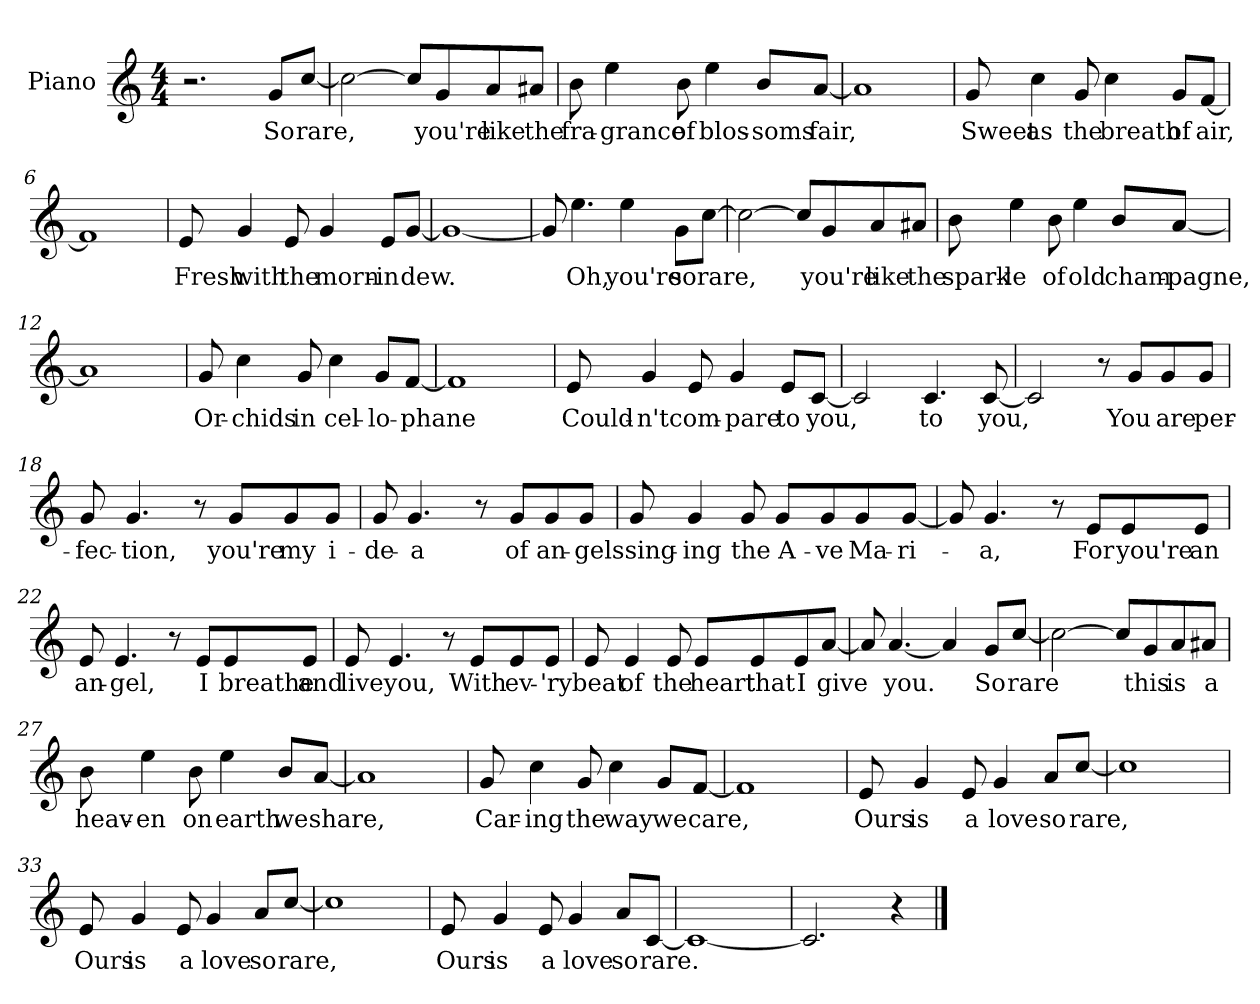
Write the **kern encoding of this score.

**kern	**text
*part1	*part1
*staff1	*staff1
*I"Piano	*
*I'Pno.	*
*clefG2	*
*k[]	*
*C:	*
*M4/4	*
=1	=1
2.r	.
8g/L	So
[8cc/J	rare,
=2	=2
2cc\_	.
8cc/L]	.
8g/	you're
8a/	like
8a#X/J	the
=3	=3
8b\	fra-
4ee\	-grance
8b\	of
4ee\	blos-
8b/L	-soms
[8a/J	fair,
=4	=4
1a]	.
!!LO:LB:g=z
=5	=5
8g/	Sweet
4cc\	as
8g/	the
4cc\	breath
8g/L	of
[8f/J	-air,
=6	=6
1f]	.
=7	=7
8e/	Fresh
4g/	with
8e/	the
4g/	morn-
8e/L	-in
[8g/J	dew.
!!LO:LB:g=z
=8	=8
1g_	.
=9	=9
8g/]	.
4.ee\	Oh,
4ee\	you're
8g\L	so
[8cc\J	rare,
=10	=10
2cc\_	.
8cc/L]	.
8g/	you're
8a/	like
8a#X/J	the
!!LO:LB:g=z
=11	=11
8b\	spark-
4ee\	-le
8b\	of
4ee\	old
8b/L	cham-
[8a/J	-pagne,
=12	=12
1a]	.
=13	=13
8g/	Or-
4cc\	-chids
8g/	in
4cc\	cel-
8g/L	-lo-
[8f/J	-phane
=14	=14
1f]	.
!!LO:LB:g=z
=15	=15
8e/	Could-
4g/	-n't
8e/	com-
4g/	-pare
8e/L	to
[8c/J	you,
=16	=16
2c/]	.
4.c/	to
[8c/	you,
=17	=17
2c/]	.
8r	.
8g/L	You
8g/	are
8g/J	per-
!!LO:LB:g=z
=18	=18
8g/	-fec-
4.g/	-tion,
8r	.
8g/L	you're
8g/	my
8g/J	i-
=19	=19
8g/	-de-
4.g/	-a
8r	.
8g/L	of
8g/	an-
8g/J	-gels
=20	=20
8g/	sing-
4g/	-ing
8g/	the
8g/L	A-
8g/	-ve
8g/	Ma-
[8g/J	-ri-
!!LO:LB:g=z
=21	=21
8g/]	.
4.g/	-a,
8r	.
8e/L	For
8e/	you're
8e/J	an
=22	=22
8e/	an-
4.e/	-gel,
8r	.
8e/L	I
8e/	breathe
8e/J	and
=23	=23
8e/	live
4.e/	you,
8r	.
8e/L	With
8e/	ev-
8e/J	-'ry
!!LO:LB:g=z
=24	=24
8e/	beat
4e/	of
8e/	the
8e/L	heart
8e/	that
8e/	I
[8a/J	give
=25	=25
8a/]	.
[4.a/	you.
4a/]	.
8g/L	So
[8cc/J	rare
=26	=26
2cc\_	.
8cc/L]	.
8g/	this
8a/	is
8a#X/J	a
!!LO:PB:g=z
=27	=27
8b\	heav-
4ee\	-en
8b\	on
4ee\	earth
8b/L	we
[8a/J	share,
=28	=28
1a]	.
=29	=29
8g/	Car-
4cc\	-ing
8g/	the
4cc\	way
8g/L	we
[8f/J	care,
!!LO:LB:g=z
=30	=30
1f]	.
=31	=31
8e/	Ours
4g/	is
8e/	a
4g/	love
8a/L	so
[8cc/J	rare,
=32	=32
1cc]	.
=33	=33
8e/	Ours
4g/	is
8e/	a
4g/	love
8a/L	so
[8cc/J	rare,
!!LO:LB:g=z
=34	=34
1cc]	.
=35	=35
8e/	Ours
4g/	is
8e/	a
4g/	love
8a/L	so
[8c/J	rare.
=36	=36
1c_	.
=37	=37
2.c/]	.
4r	.
==	==
*-	*-
